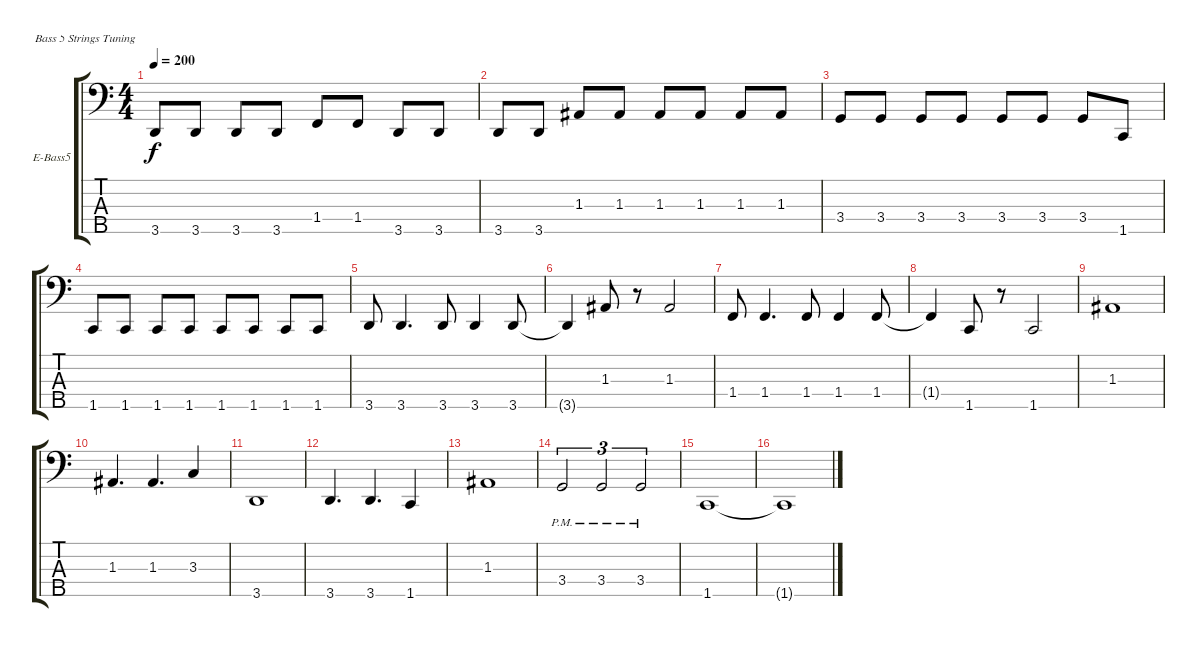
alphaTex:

\defaultSystemsLayout 4
\bracketExtendMode groupsimilarinstruments
\firstSystemTrackNameOrientation horizontal
\otherSystemsTrackNameOrientation horizontal
\track ("Bass" "E-Bass5") {instrument electricbassfinger}
\staff {score tabs}
\tuning (G2 D2 A1 E1 B0)
\ts (4 4)
\tempo 200
\clef f4
\ks c
3.5.8{dy f} 3.5.8 3.5.8 3.5.8 1.4.8 1.4.8 3.5.8 3.5.8 |
3.5.8 3.5.8 1.3.8 1.3.8 1.3.8 1.3.8 1.3.8 1.3.8 |
3.4.8 3.4.8 3.4.8 3.4.8 3.4.8 3.4.8 3.4.8 1.5.8 |
1.5.8 1.5.8 1.5.8 1.5.8 1.5.8 1.5.8 1.5.8 1.5.8 |
3.5.8 3.5.4{d} 3.5.8 3.5.4 3.5.8 |
3.5{t}.4 1.3.8 r.8 1.3.2 |
1.4.8 1.4.4{d} 1.4.8 1.4.4 1.4.8 |
1.4{t}.4 1.5.8 r.8 1.5.2 |
1.3.1 |
1.3.4{d} 1.3.4{d} 3.3.4 |
3.5.1 |
3.5.4{d} 3.5.4{d} 1.5.4 |
1.3.1 |
3.4{pm}.2{tu (3 2)} 3.4{pm}.2{tu (3 2)} 3.4{pm}.2{tu (3 2)} |
1.5.1 |
1.5{t}.1
